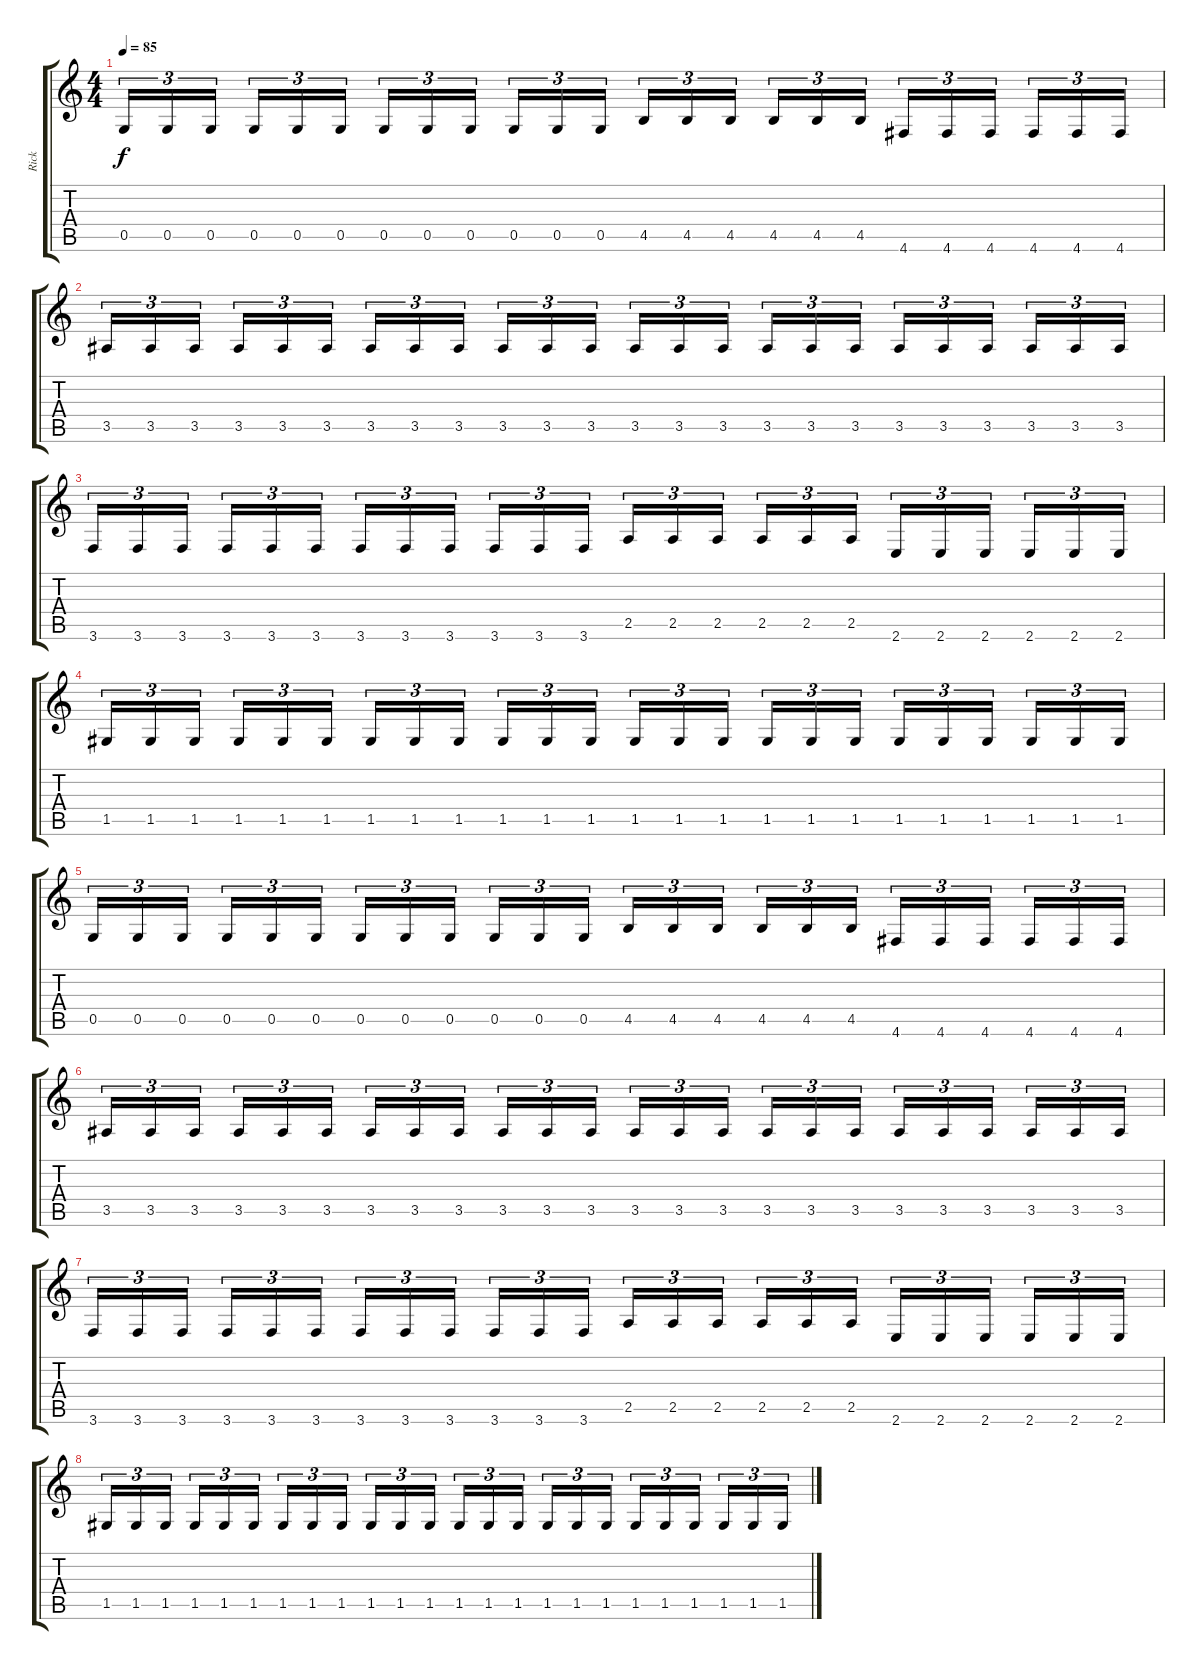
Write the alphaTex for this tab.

\track ("Rick" "Rick") {instrument distortionguitar}
\staff {score tabs}
\tuning (D4 A3 F3 C3 G2 D2) {hide}
\ts (4 4)
\tempo 85
\clef g2
\ks c
0.5.16{tu (3 2) dy f} 0.5.16{tu (3 2)} 0.5.16{tu (3 2)} 0.5.16{tu (3 2)} 0.5.16{tu (3 2)} 0.5.16{tu (3 2)} 0.5.16{tu (3 2)} 0.5.16{tu (3 2)} 0.5.16{tu (3 2)} 0.5.16{tu (3 2)} 0.5.16{tu (3 2)} 0.5.16{tu (3 2)} 4.5.16{tu (3 2)} 4.5.16{tu (3 2)} 4.5.16{tu (3 2)} 4.5.16{tu (3 2)} 4.5.16{tu (3 2)} 4.5.16{tu (3 2)} 4.6.16{tu (3 2)} 4.6.16{tu (3 2)} 4.6.16{tu (3 2)} 4.6.16{tu (3 2)} 4.6.16{tu (3 2)} 4.6.16{tu (3 2)} |
3.5.16{tu (3 2)} 3.5.16{tu (3 2)} 3.5.16{tu (3 2)} 3.5.16{tu (3 2)} 3.5.16{tu (3 2)} 3.5.16{tu (3 2)} 3.5.16{tu (3 2)} 3.5.16{tu (3 2)} 3.5.16{tu (3 2)} 3.5.16{tu (3 2)} 3.5.16{tu (3 2)} 3.5.16{tu (3 2)} 3.5.16{tu (3 2)} 3.5.16{tu (3 2)} 3.5.16{tu (3 2)} 3.5.16{tu (3 2)} 3.5.16{tu (3 2)} 3.5.16{tu (3 2)} 3.5.16{tu (3 2)} 3.5.16{tu (3 2)} 3.5.16{tu (3 2)} 3.5.16{tu (3 2)} 3.5.16{tu (3 2)} 3.5.16{tu (3 2)} |
3.6.16{tu (3 2)} 3.6.16{tu (3 2)} 3.6.16{tu (3 2)} 3.6.16{tu (3 2)} 3.6.16{tu (3 2)} 3.6.16{tu (3 2)} 3.6.16{tu (3 2)} 3.6.16{tu (3 2)} 3.6.16{tu (3 2)} 3.6.16{tu (3 2)} 3.6.16{tu (3 2)} 3.6.16{tu (3 2)} 2.5.16{tu (3 2)} 2.5.16{tu (3 2)} 2.5.16{tu (3 2)} 2.5.16{tu (3 2)} 2.5.16{tu (3 2)} 2.5.16{tu (3 2)} 2.6.16{tu (3 2)} 2.6.16{tu (3 2)} 2.6.16{tu (3 2)} 2.6.16{tu (3 2)} 2.6.16{tu (3 2)} 2.6.16{tu (3 2)} |
1.5.16{tu (3 2)} 1.5.16{tu (3 2)} 1.5.16{tu (3 2)} 1.5.16{tu (3 2)} 1.5.16{tu (3 2)} 1.5.16{tu (3 2)} 1.5.16{tu (3 2)} 1.5.16{tu (3 2)} 1.5.16{tu (3 2)} 1.5.16{tu (3 2)} 1.5.16{tu (3 2)} 1.5.16{tu (3 2)} 1.5.16{tu (3 2)} 1.5.16{tu (3 2)} 1.5.16{tu (3 2)} 1.5.16{tu (3 2)} 1.5.16{tu (3 2)} 1.5.16{tu (3 2)} 1.5.16{tu (3 2)} 1.5.16{tu (3 2)} 1.5.16{tu (3 2)} 1.5.16{tu (3 2)} 1.5.16{tu (3 2)} 1.5.16{tu (3 2)} |
0.5.16{tu (3 2)} 0.5.16{tu (3 2)} 0.5.16{tu (3 2)} 0.5.16{tu (3 2)} 0.5.16{tu (3 2)} 0.5.16{tu (3 2)} 0.5.16{tu (3 2)} 0.5.16{tu (3 2)} 0.5.16{tu (3 2)} 0.5.16{tu (3 2)} 0.5.16{tu (3 2)} 0.5.16{tu (3 2)} 4.5.16{tu (3 2)} 4.5.16{tu (3 2)} 4.5.16{tu (3 2)} 4.5.16{tu (3 2)} 4.5.16{tu (3 2)} 4.5.16{tu (3 2)} 4.6.16{tu (3 2)} 4.6.16{tu (3 2)} 4.6.16{tu (3 2)} 4.6.16{tu (3 2)} 4.6.16{tu (3 2)} 4.6.16{tu (3 2)} |
3.5.16{tu (3 2)} 3.5.16{tu (3 2)} 3.5.16{tu (3 2)} 3.5.16{tu (3 2)} 3.5.16{tu (3 2)} 3.5.16{tu (3 2)} 3.5.16{tu (3 2)} 3.5.16{tu (3 2)} 3.5.16{tu (3 2)} 3.5.16{tu (3 2)} 3.5.16{tu (3 2)} 3.5.16{tu (3 2)} 3.5.16{tu (3 2)} 3.5.16{tu (3 2)} 3.5.16{tu (3 2)} 3.5.16{tu (3 2)} 3.5.16{tu (3 2)} 3.5.16{tu (3 2)} 3.5.16{tu (3 2)} 3.5.16{tu (3 2)} 3.5.16{tu (3 2)} 3.5.16{tu (3 2)} 3.5.16{tu (3 2)} 3.5.16{tu (3 2)} |
3.6.16{tu (3 2)} 3.6.16{tu (3 2)} 3.6.16{tu (3 2)} 3.6.16{tu (3 2)} 3.6.16{tu (3 2)} 3.6.16{tu (3 2)} 3.6.16{tu (3 2)} 3.6.16{tu (3 2)} 3.6.16{tu (3 2)} 3.6.16{tu (3 2)} 3.6.16{tu (3 2)} 3.6.16{tu (3 2)} 2.5.16{tu (3 2)} 2.5.16{tu (3 2)} 2.5.16{tu (3 2)} 2.5.16{tu (3 2)} 2.5.16{tu (3 2)} 2.5.16{tu (3 2)} 2.6.16{tu (3 2)} 2.6.16{tu (3 2)} 2.6.16{tu (3 2)} 2.6.16{tu (3 2)} 2.6.16{tu (3 2)} 2.6.16{tu (3 2)} |
1.5.16{tu (3 2)} 1.5.16{tu (3 2)} 1.5.16{tu (3 2)} 1.5.16{tu (3 2)} 1.5.16{tu (3 2)} 1.5.16{tu (3 2)} 1.5.16{tu (3 2)} 1.5.16{tu (3 2)} 1.5.16{tu (3 2)} 1.5.16{tu (3 2)} 1.5.16{tu (3 2)} 1.5.16{tu (3 2)} 1.5.16{tu (3 2)} 1.5.16{tu (3 2)} 1.5.16{tu (3 2)} 1.5.16{tu (3 2)} 1.5.16{tu (3 2)} 1.5.16{tu (3 2)} 1.5.16{tu (3 2)} 1.5.16{tu (3 2)} 1.5.16{tu (3 2)} 1.5.16{tu (3 2)} 1.5.16{tu (3 2)} 1.5.16{tu (3 2)}
